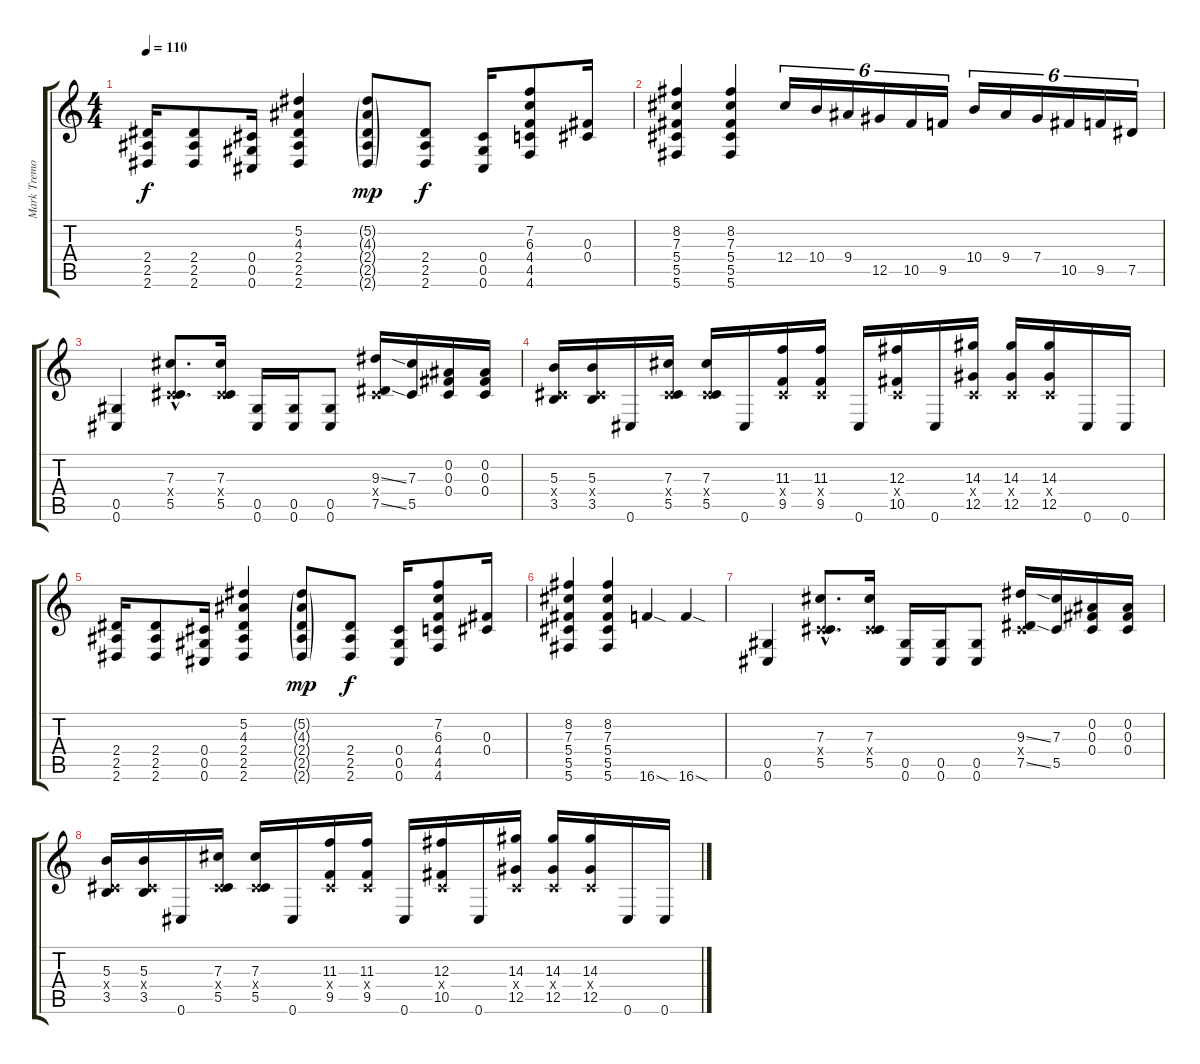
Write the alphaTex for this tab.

\track ("Mark Tremonti" "Mark Tremo") {instrument distortionguitar}
\staff {score tabs}
\tuning (Eb4 Bb3 Gb3 Db3 Ab2 Db2) {hide}
\ts (4 4)
\tempo 110
\clef g2
\ks c
(2.4 2.5 2.6).16{dy f} (2.4 2.5 2.6).8 (0.4 0.5 0.6).16 (5.2 4.3 2.4 2.5 2.6).4 (5.2{g} 4.3{g} 2.4{g} 2.5{g} 2.6{g}).8{dy mp} (2.4 2.5 2.6).8{dy f} (0.4 0.5 0.6).16 (7.2 6.3 4.4 4.5 4.6).8 (0.3 0.4).16 |
(8.2 7.3 5.4 5.5 5.6).4 (8.2 7.3 5.4 5.5 5.6).4 12.4.16{tu (6 4)} 10.4.16{tu (6 4)} 9.4.16{tu (6 4)} 12.5.16{tu (6 4)} 10.5.16{tu (6 4)} 9.5.16{tu (6 4)} 10.4.16{tu (6 4)} 9.4.16{tu (6 4)} 7.4.16{tu (6 4)} 10.5.16{tu (6 4)} 9.5.16{tu (6 4)} 7.5.16{tu (6 4)} |
(0.5 0.6).4 (7.3{hac} 0.4{hac x} 5.5{hac}).8{d} (7.3 0.4{x} 5.5).16 (0.5 0.6).16 (0.5 0.6).16 (0.5 0.6).8 (9.3{ss} 0.4{x} 7.5{ss}).16 (7.3 5.5).16 (0.2 0.3 0.4).16 (0.2 0.3 0.4).16 |
(5.3 0.4{x} 3.5).16 (5.3 0.4{x} 3.5).16 0.6.16 (7.3 0.4{x} 5.5).16 (7.3 0.4{x} 5.5).16 0.6.16 (11.3 0.4{x} 9.5).16 (11.3 0.4{x} 9.5).16 0.6.16 (12.3 0.4{x} 10.5).16 0.6.16 (14.3 0.4{x} 12.5).16 (14.3 0.4{x} 12.5).16 (14.3 0.4{x} 12.5).16 0.6.16 0.6.16 |
(2.4 2.5 2.6).16 (2.4 2.5 2.6).8 (0.4 0.5 0.6).16 (5.2 4.3 2.4 2.5 2.6).4 (5.2{g} 4.3{g} 2.4{g} 2.5{g} 2.6{g}).8{dy mp} (2.4 2.5 2.6).8{dy f} (0.4 0.5 0.6).16 (7.2 6.3 4.4 4.5 4.6).8 (0.3 0.4).16 |
(8.2 7.3 5.4 5.5 5.6).4 (8.2 7.3 5.4 5.5 5.6).4 16.6{sod}.4 16.6{sod}.4 |
(0.5 0.6).4 (7.3{hac} 0.4{hac x} 5.5{hac}).8{d} (7.3 0.4{x} 5.5).16 (0.5 0.6).16 (0.5 0.6).16 (0.5 0.6).8 (9.3{ss} 0.4{x} 7.5{ss}).16 (7.3 5.5).16 (0.2 0.3 0.4).16 (0.2 0.3 0.4).16 |
(5.3 0.4{x} 3.5).16 (5.3 0.4{x} 3.5).16 0.6.16 (7.3 0.4{x} 5.5).16 (7.3 0.4{x} 5.5).16 0.6.16 (11.3 0.4{x} 9.5).16 (11.3 0.4{x} 9.5).16 0.6.16 (12.3 0.4{x} 10.5).16 0.6.16 (14.3 0.4{x} 12.5).16 (14.3 0.4{x} 12.5).16 (14.3 0.4{x} 12.5).16 0.6.16 0.6.16
